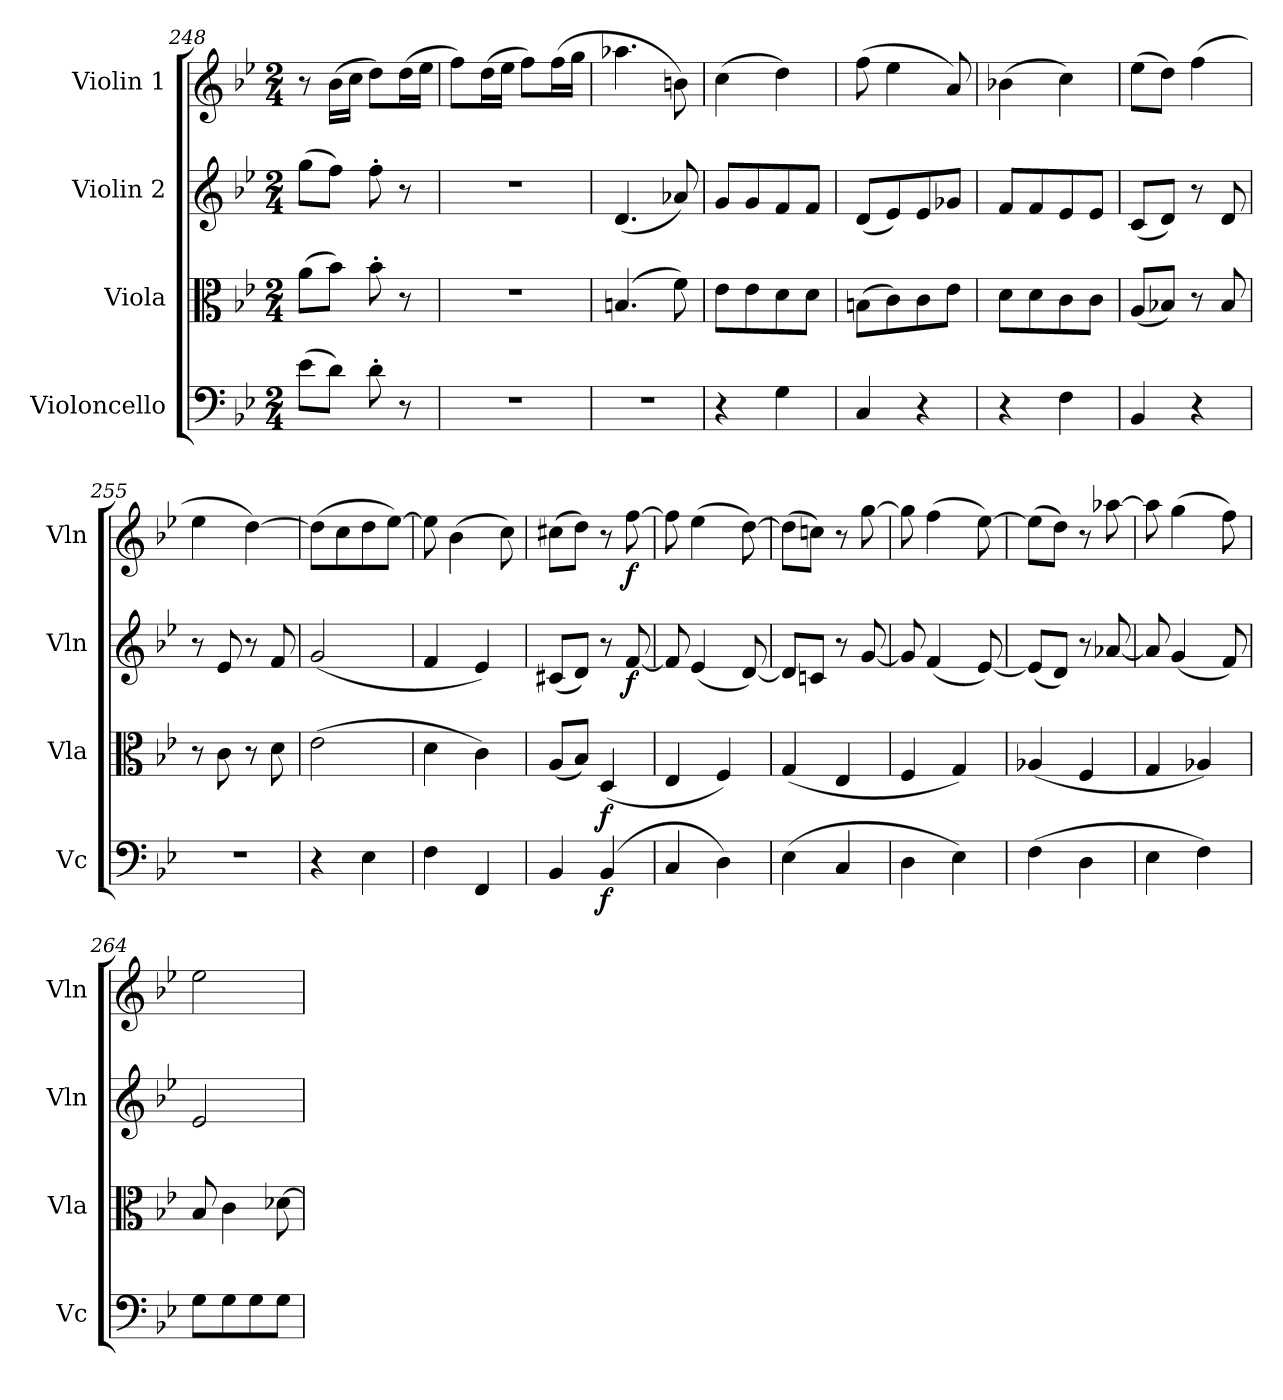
**kern	**dynam	**kern	**dynam	**kern	**dynam	**kern	**dynam
*part4	*part4	*part3	*part3	*part2	*part2	*part1	*part1
*staff4	*staff4	*staff3	*staff3	*staff2	*staff2	*staff1	*staff1
*I"Violoncello	*	*I"Viola	*	*I"Violin 2	*	*I"Violin 1	*
*I'Vc	*	*I'Vla	*	*I'Vln	*	*I'Vln	*
*clefF4	*	*clefC3	*	*clefG2	*	*clefG2	*
*k[b-e-]	*	*k[b-e-]	*	*k[b-e-]	*	*k[b-e-]	*
*M2/4	*	*M2/4	*	*M2/4	*	*M2/4	*
=248	=248	=248	=248	=248	=248	=248	=248
(8e-\L	.	(8a\L	.	(8gg\L	.	8r	.
8d\J)	.	8b-\J)	.	8ff\J)	.	(16b-\LL	.
.	.	.	.	.	.	16cc\JJ	.
8d'\	.	8b-'\	.	8ff'\	.	8dd\L)	.
8r	.	8r	.	8r	.	(16dd\L	.
.	.	.	.	.	.	16ee-\JJ	.
=249	=249	=249	=249	=249	=249	=249	=249
2r	.	2r	.	2r	.	8ff\L)	.
.	.	.	.	.	.	(16dd\L	.
.	.	.	.	.	.	16ee-\JJ	.
.	.	.	.	.	.	8ff\L)	.
.	.	.	.	.	.	(16ff\L	.
.	.	.	.	.	.	16gg\JJ	.
=250	=250	=250	=250	=250	=250	=250	=250
2r	.	(4.Bn/	.	(4.d/	.	4.aa-X\	.
.	.	8f\)	.	8a-X/)	.	8bn\)	.
!!LO:PB:g=z
=251	=251	=251	=251	=251	=251	=251	=251
4r	.	8e-\L	.	8g/L	.	(4cc\	.
.	.	8e-\	.	8g/	.	.	.
4G\	.	8d\	.	8f/	.	4dd\)	.
.	.	8d\J	.	8f/J	.	.	.
=252	=252	=252	=252	=252	=252	=252	=252
4C/	.	(8Bn\L	.	(8d/L	.	(8ff\	.
.	.	8c\)	.	8e-/)	.	4ee-\	.
4r	.	8c\	.	8e-/	.	.	.
.	.	8e-\J	.	8g-X/J	.	8a/)	.
=253	=253	=253	=253	=253	=253	=253	=253
4r	.	8d\L	.	8f/L	.	(4b-X\	.
.	.	8d\	.	8f/	.	.	.
4F\	.	8c\	.	8e-/	.	4cc\)	.
.	.	8c\J	.	8e-/J	.	.	.
=254	=254	=254	=254	=254	=254	=254	=254
4BB-/	.	(8A/L	.	(8c/L	.	(8ee-\L	.
.	.	8B-X/J)	.	8d/J)	.	8dd\J)	.
4r	.	8r	.	8r	.	(4ff\	.
.	.	8B-/	.	8d/	.	.	.
!!LO:LB:g=z
=255	=255	=255	=255	=255	=255	=255	=255
2r	.	8r	.	8r	.	4ee-\	.
.	.	8c\	.	8e-/	.	.	.
.	.	8r	.	8r	.	[4dd\)	.
.	.	8d\	.	8f/	.	.	.
=256	=256	=256	=256	=256	=256	=256	=256
4r	.	(2e-\	.	(2g/	.	(8dd\L]	.
.	.	.	.	.	.	8cc\	.
4E-\	.	.	.	.	.	8dd\	.
.	.	.	.	.	.	[8ee-\J)	.
=257	=257	=257	=257	=257	=257	=257	=257
4F\	.	4d\	.	4f/	.	8ee-\]	.
.	.	.	.	.	.	(4b-\	.
4FF/	.	4c\)	.	4e-/)	.	.	.
.	.	.	.	.	.	8cc\)	.
=258	=258	=258	=258	=258	=258	=258	=258
4BB-/	.	(8A/L	.	(8c#X/L	.	(8cc#X\L	.
.	.	8B-/J)	.	8d/J)	.	8dd\J)	.
!	!LO:DY:b	!	!LO:DY:b	!	!	!	!
(4BB-/	f	(4D/	f	8r	.	8r	.
!	!	!	!	!	!LO:DY:b	!	!LO:DY:b
.	.	.	.	[8f/	f	[8ff\	f
=259	=259	=259	=259	=259	=259	=259	=259
4C/	.	4E-/	.	8f/]	.	8ff\]	.
.	.	.	.	(4e-/	.	(4ee-\	.
4D\)	.	4F/)	.	.	.	.	.
.	.	.	.	[8d/)	.	[8dd\)	.
=260	=260	=260	=260	=260	=260	=260	=260
(4E-\	.	(4G/	.	8d/L]	.	(8dd\L]	.
.	.	.	.	8cn/J	.	8ccn\J)	.
4C/	.	4E-/	.	8r	.	8r	.
.	.	.	.	[8g/	.	[8gg\	.
=261	=261	=261	=261	=261	=261	=261	=261
4D\	.	4F/	.	8g/]	.	8gg\]	.
.	.	.	.	(4f/	.	(4ff\	.
4E-\)	.	4G/)	.	.	.	.	.
.	.	.	.	[8e-/)	.	[8ee-\)	.
=262	=262	=262	=262	=262	=262	=262	=262
(4F\	.	(4A-X/	.	(8e-/L]	.	(8ee-\L]	.
.	.	.	.	8d/J)	.	8dd\J)	.
4D\	.	4F/	.	8r	.	8r	.
.	.	.	.	[8a-X/	.	[8aa-X\	.
=263	=263	=263	=263	=263	=263	=263	=263
4E-\	.	4G/	.	8a-/]	.	8aa-\]	.
.	.	.	.	(4g/	.	(4gg\	.
4F\)	.	4A-X/)	.	.	.	.	.
.	.	.	.	8f/)	.	8ff\)	.
=264	=264	=264	=264	=264	=264	=264	=264
8G\L	.	8B-/	.	2e-/	.	2ee-\	.
8G\	.	4c\	.	.	.	.	.
8G\	.	.	.	.	.	.	.
8G\J	.	[8d-X\	.	.	.	.	.
=	=	=	=	=	=	=	=
*-	*-	*-	*-	*-	*-	*-	*-
